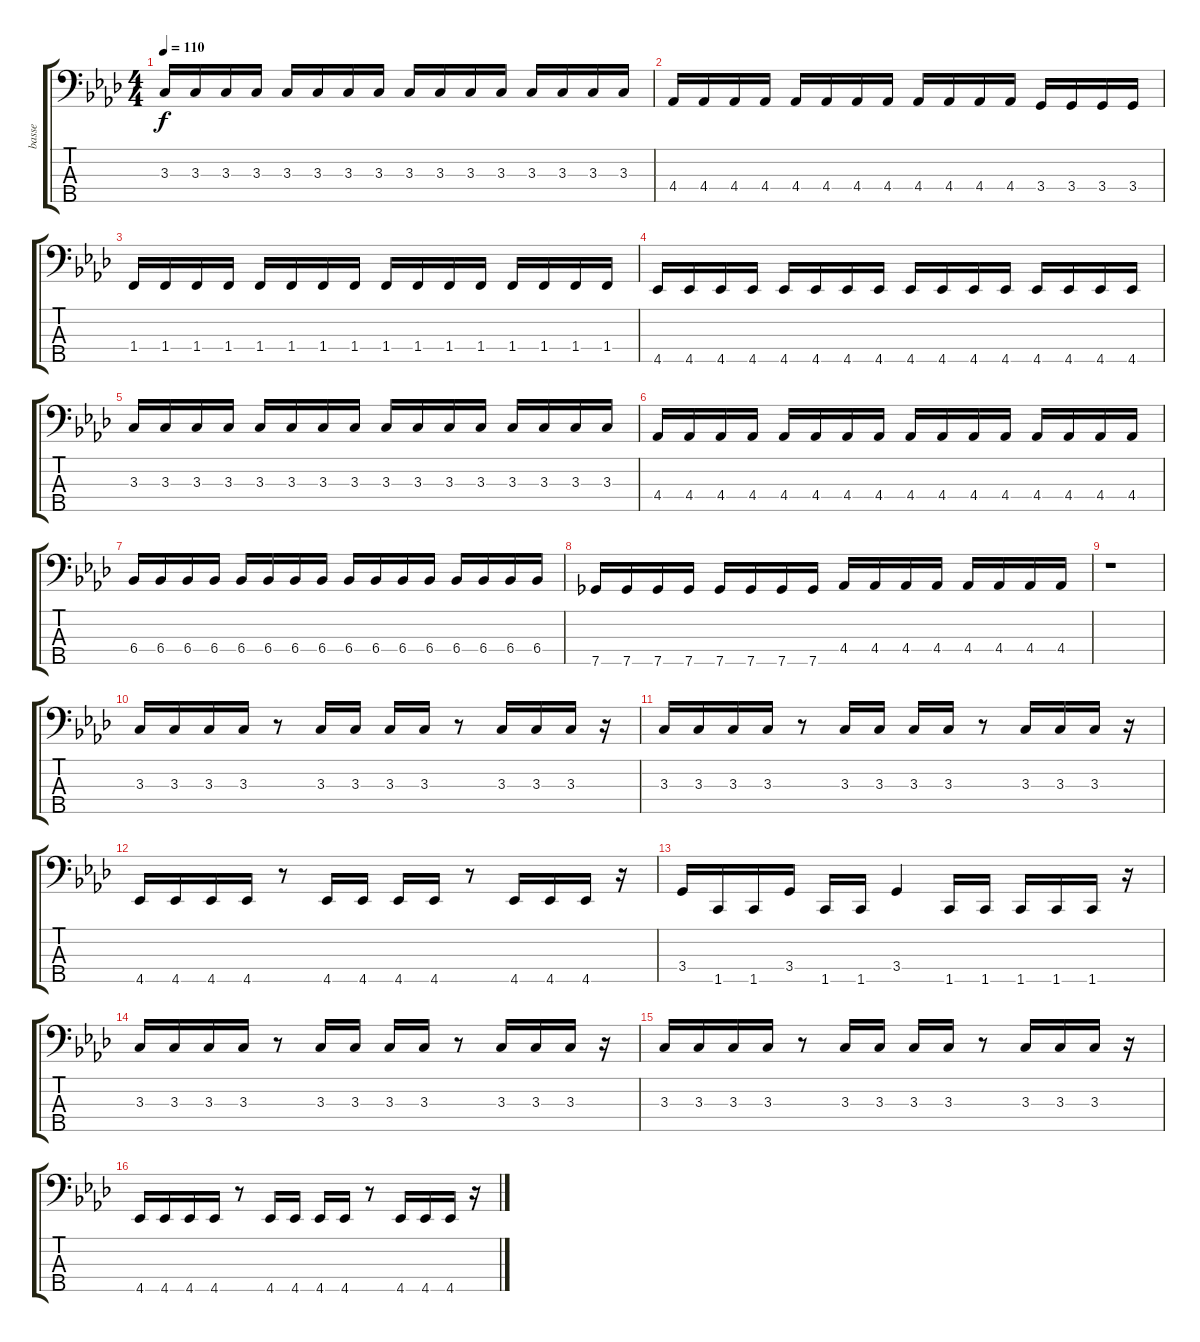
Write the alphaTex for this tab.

\track ("basse" "basse") {instrument electricbasspick}
\staff {score tabs}
\tuning (G2 D2 A1 E1 B0) {hide}
\ts (4 4)
\tempo 110
\clef f4
\ks fminor
3.3.16{dy f} 3.3.16 3.3.16 3.3.16 3.3.16 3.3.16 3.3.16 3.3.16 3.3.16 3.3.16 3.3.16 3.3.16 3.3.16 3.3.16 3.3.16 3.3.16 |
4.4.16 4.4.16 4.4.16 4.4.16 4.4.16 4.4.16 4.4.16 4.4.16 4.4.16 4.4.16 4.4.16 4.4.16 3.4.16 3.4.16 3.4.16 3.4.16 |
1.4.16 1.4.16 1.4.16 1.4.16 1.4.16 1.4.16 1.4.16 1.4.16 1.4.16 1.4.16 1.4.16 1.4.16 1.4.16 1.4.16 1.4.16 1.4.16 |
4.5.16 4.5.16 4.5.16 4.5.16 4.5.16 4.5.16 4.5.16 4.5.16 4.5.16 4.5.16 4.5.16 4.5.16 4.5.16 4.5.16 4.5.16 4.5.16 |
3.3.16 3.3.16 3.3.16 3.3.16 3.3.16 3.3.16 3.3.16 3.3.16 3.3.16 3.3.16 3.3.16 3.3.16 3.3.16 3.3.16 3.3.16 3.3.16 |
4.4.16 4.4.16 4.4.16 4.4.16 4.4.16 4.4.16 4.4.16 4.4.16 4.4.16 4.4.16 4.4.16 4.4.16 4.4.16 4.4.16 4.4.16 4.4.16 |
6.4.16 6.4.16 6.4.16 6.4.16 6.4.16 6.4.16 6.4.16 6.4.16 6.4.16 6.4.16 6.4.16 6.4.16 6.4.16 6.4.16 6.4.16 6.4.16 |
7.5.16 7.5.16 7.5.16 7.5.16 7.5.16 7.5.16 7.5.16 7.5.16 4.4.16 4.4.16 4.4.16 4.4.16 4.4.16 4.4.16 4.4.16 4.4.16 |
r.1 |
3.3.16 3.3.16 3.3.16 3.3.16 r.8 3.3.16 3.3.16 3.3.16 3.3.16 r.8 3.3.16 3.3.16 3.3.16 r.16 |
3.3.16 3.3.16 3.3.16 3.3.16 r.8 3.3.16 3.3.16 3.3.16 3.3.16 r.8 3.3.16 3.3.16 3.3.16 r.16 |
4.5.16 4.5.16 4.5.16 4.5.16 r.8 4.5.16 4.5.16 4.5.16 4.5.16 r.8 4.5.16 4.5.16 4.5.16 r.16 |
3.4.16 1.5.16 1.5.16 3.4.16 1.5.16 1.5.16 3.4.4 1.5.16 1.5.16 1.5.16 1.5.16 1.5.16 r.16 |
3.3.16 3.3.16 3.3.16 3.3.16 r.8 3.3.16 3.3.16 3.3.16 3.3.16 r.8 3.3.16 3.3.16 3.3.16 r.16 |
3.3.16 3.3.16 3.3.16 3.3.16 r.8 3.3.16 3.3.16 3.3.16 3.3.16 r.8 3.3.16 3.3.16 3.3.16 r.16 |
4.5.16 4.5.16 4.5.16 4.5.16 r.8 4.5.16 4.5.16 4.5.16 4.5.16 r.8 4.5.16 4.5.16 4.5.16 r.16
